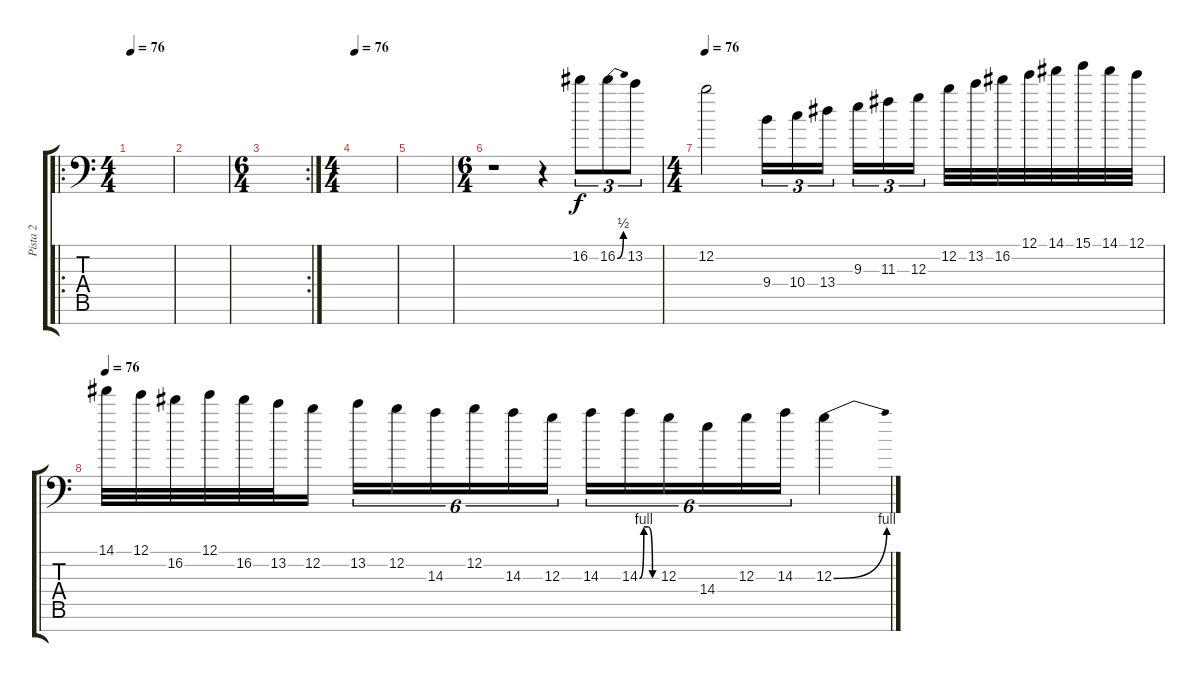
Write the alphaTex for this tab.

\track ("Pista 2" "Pista 2") {instrument overdrivenguitar}
\staff {score tabs}
\tuning (E4 B3 G3 D3 A2 E2 C-1) {hide}
\ro
\ts (4 4)
\tempo 76
\clef f4
\ks c
|
|
\rc 2
\ts (6 4)
|
\ts (4 4)
\tempo 76
|
|
\ts (6 4)
r.1 r.4 16.2.8{tu (3 2)} 16.2{be (bend 0 0 60 2)}.8{tu (3 2)} 13.2.8{tu (3 2)} |
\ts (4 4)
\tempo 76
12.2.2 9.4.16{tu (3 2)} 10.4.16{tu (3 2)} 13.4.16{tu (3 2)} 9.3.16{tu (3 2)} 11.3.16{tu (3 2)} 12.3.16{tu (3 2)} 12.2.32 13.2.32 16.2.32 12.1.32 14.1.32 15.1.32 14.1.32 12.1.32 |
\tempo 76
14.1.32 12.1.32 16.2.32 12.1.32 16.2.32 13.2.32 12.2.16 13.2.16{tu (6 4)} 12.2.16{tu (6 4)} 14.3.16{tu (6 4)} 12.2.16{tu (6 4)} 14.3.16{tu (6 4)} 12.3.16{tu (6 4)} 14.3.16{tu (6 4)} 14.3{be (custom 0 0 15 4 30 4 45 0 60 0)}.16{tu (6 4)} 12.3.16{tu (6 4)} 14.4.16{tu (6 4)} 12.3.16{tu (6 4)} 14.3.16{tu (6 4)} 12.3{be (bend 0 0 60 4)}.4
